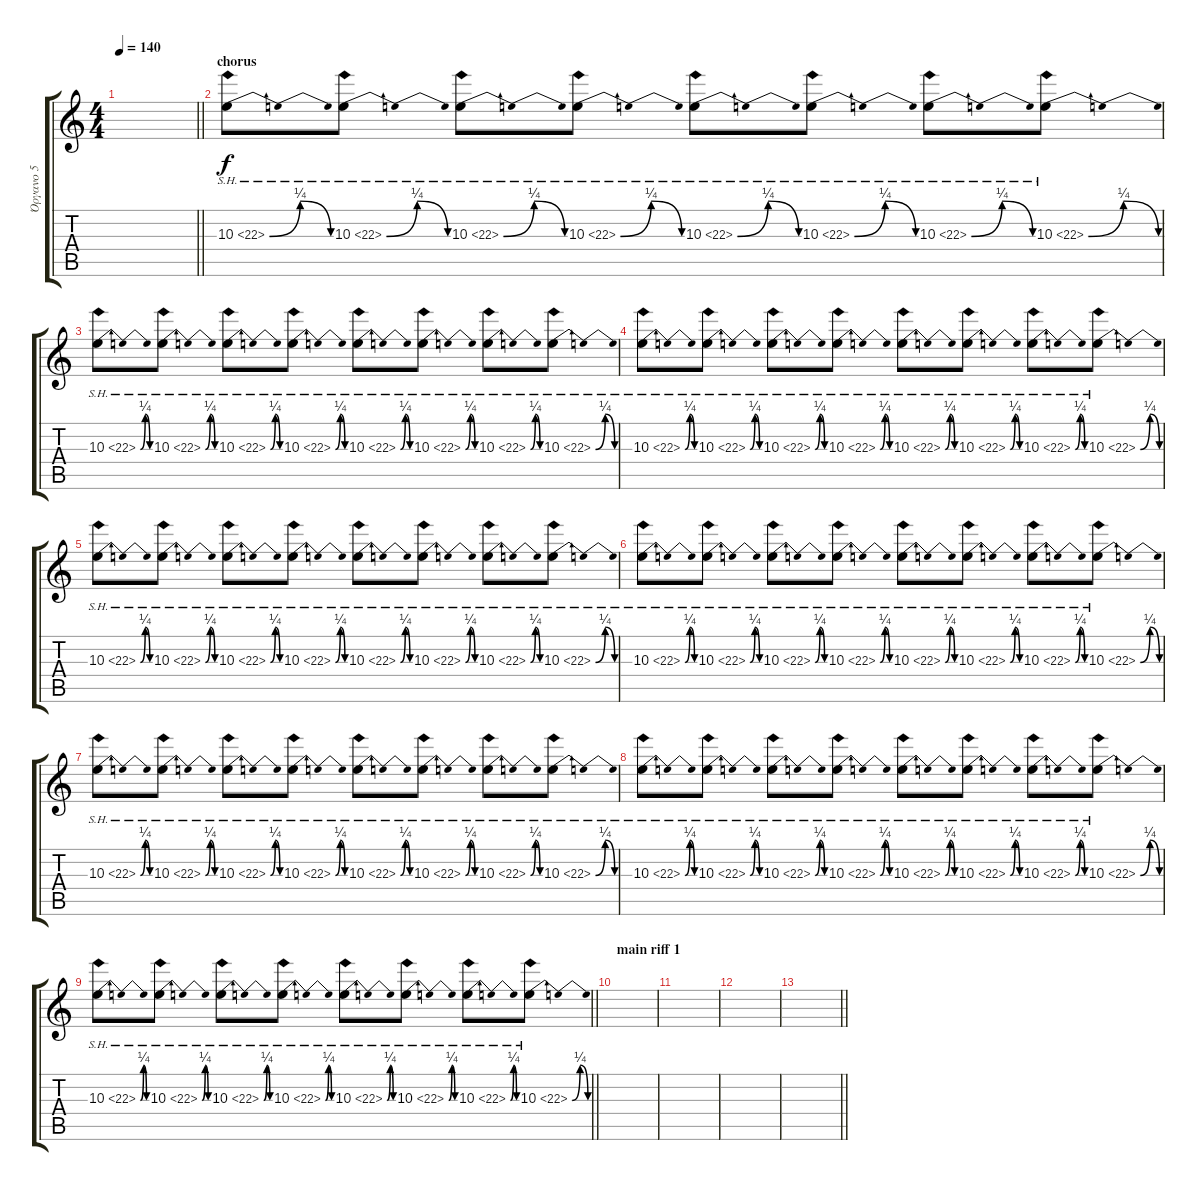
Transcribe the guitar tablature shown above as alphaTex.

\track ("Όργανο 5" "Όργανο 5") {instrument overdrivenguitar}
\staff {score tabs}
\tuning (Eb4 Bb3 Gb3 Db3 Ab2 Db2) {hide}
\ts (4 4)
\tempo 140
\clef g2
\barLineRight lightlight
\ks c
|
\section ("" "chorus")
10.3{be (bendrelease 0 0 15 1 45 1 60 0) sh 12}.8 10.3{be (bendrelease 0 0 16 1 46 1 60 0) sh 12}.8 10.3{be (bendrelease 0 0 15 1 45 1 60 0) sh 12}.8 10.3{be (bendrelease 0 0 16 1 46 1 60 0) sh 12}.8 10.3{be (bendrelease 0 0 15 1 45 1 60 0) sh 12}.8 10.3{be (bendrelease 0 0 16 1 46 1 60 0) sh 12}.8 10.3{be (bendrelease 0 0 15 1 45 1 60 0) sh 12}.8 10.3{be (bendrelease 0 0 16 1 46 1 60 0) sh 12}.8 |
10.3{be (bendrelease 0 0 15 1 45 1 60 0) sh 12}.8 10.3{be (bendrelease 0 0 16 1 46 1 60 0) sh 12}.8 10.3{be (bendrelease 0 0 15 1 45 1 60 0) sh 12}.8 10.3{be (bendrelease 0 0 16 1 46 1 60 0) sh 12}.8 10.3{be (bendrelease 0 0 15 1 45 1 60 0) sh 12}.8 10.3{be (bendrelease 0 0 16 1 46 1 60 0) sh 12}.8 10.3{be (bendrelease 0 0 15 1 45 1 60 0) sh 12}.8 10.3{be (bendrelease 0 0 16 1 46 1 60 0) sh 12}.8 |
10.3{be (bendrelease 0 0 15 1 45 1 60 0) sh 12}.8 10.3{be (bendrelease 0 0 16 1 46 1 60 0) sh 12}.8 10.3{be (bendrelease 0 0 15 1 45 1 60 0) sh 12}.8 10.3{be (bendrelease 0 0 16 1 46 1 60 0) sh 12}.8 10.3{be (bendrelease 0 0 15 1 45 1 60 0) sh 12}.8 10.3{be (bendrelease 0 0 16 1 46 1 60 0) sh 12}.8 10.3{be (bendrelease 0 0 15 1 45 1 60 0) sh 12}.8 10.3{be (bendrelease 0 0 16 1 46 1 60 0) sh 12}.8 |
10.3{be (bendrelease 0 0 15 1 45 1 60 0) sh 12}.8 10.3{be (bendrelease 0 0 16 1 46 1 60 0) sh 12}.8 10.3{be (bendrelease 0 0 15 1 45 1 60 0) sh 12}.8 10.3{be (bendrelease 0 0 16 1 46 1 60 0) sh 12}.8 10.3{be (bendrelease 0 0 15 1 45 1 60 0) sh 12}.8 10.3{be (bendrelease 0 0 16 1 46 1 60 0) sh 12}.8 10.3{be (bendrelease 0 0 15 1 45 1 60 0) sh 12}.8 10.3{be (bendrelease 0 0 16 1 46 1 60 0) sh 12}.8 |
10.3{be (bendrelease 0 0 15 1 45 1 60 0) sh 12}.8 10.3{be (bendrelease 0 0 16 1 46 1 60 0) sh 12}.8 10.3{be (bendrelease 0 0 15 1 45 1 60 0) sh 12}.8 10.3{be (bendrelease 0 0 16 1 46 1 60 0) sh 12}.8 10.3{be (bendrelease 0 0 15 1 45 1 60 0) sh 12}.8 10.3{be (bendrelease 0 0 16 1 46 1 60 0) sh 12}.8 10.3{be (bendrelease 0 0 15 1 45 1 60 0) sh 12}.8 10.3{be (bendrelease 0 0 16 1 46 1 60 0) sh 12}.8 |
10.3{be (bendrelease 0 0 15 1 45 1 60 0) sh 12}.8 10.3{be (bendrelease 0 0 16 1 46 1 60 0) sh 12}.8 10.3{be (bendrelease 0 0 15 1 45 1 60 0) sh 12}.8 10.3{be (bendrelease 0 0 16 1 46 1 60 0) sh 12}.8 10.3{be (bendrelease 0 0 15 1 45 1 60 0) sh 12}.8 10.3{be (bendrelease 0 0 16 1 46 1 60 0) sh 12}.8 10.3{be (bendrelease 0 0 15 1 45 1 60 0) sh 12}.8 10.3{be (bendrelease 0 0 16 1 46 1 60 0) sh 12}.8 |
10.3{be (bendrelease 0 0 15 1 45 1 60 0) sh 12}.8 10.3{be (bendrelease 0 0 16 1 46 1 60 0) sh 12}.8 10.3{be (bendrelease 0 0 15 1 45 1 60 0) sh 12}.8 10.3{be (bendrelease 0 0 16 1 46 1 60 0) sh 12}.8 10.3{be (bendrelease 0 0 15 1 45 1 60 0) sh 12}.8 10.3{be (bendrelease 0 0 16 1 46 1 60 0) sh 12}.8 10.3{be (bendrelease 0 0 15 1 45 1 60 0) sh 12}.8 10.3{be (bendrelease 0 0 16 1 46 1 60 0) sh 12}.8 |
\barLineRight lightlight
10.3{be (bendrelease 0 0 15 1 45 1 60 0) sh 12}.8 10.3{be (bendrelease 0 0 16 1 46 1 60 0) sh 12}.8 10.3{be (bendrelease 0 0 15 1 45 1 60 0) sh 12}.8 10.3{be (bendrelease 0 0 16 1 46 1 60 0) sh 12}.8 10.3{be (bendrelease 0 0 15 1 45 1 60 0) sh 12}.8 10.3{be (bendrelease 0 0 16 1 46 1 60 0) sh 12}.8 10.3{be (bendrelease 0 0 15 1 45 1 60 0) sh 12}.8 10.3{be (bendrelease 0 0 16 1 46 1 60 0) sh 12}.8 |
\section ("" "main riff 1")
|
|
|
\barLineRight lightlight
